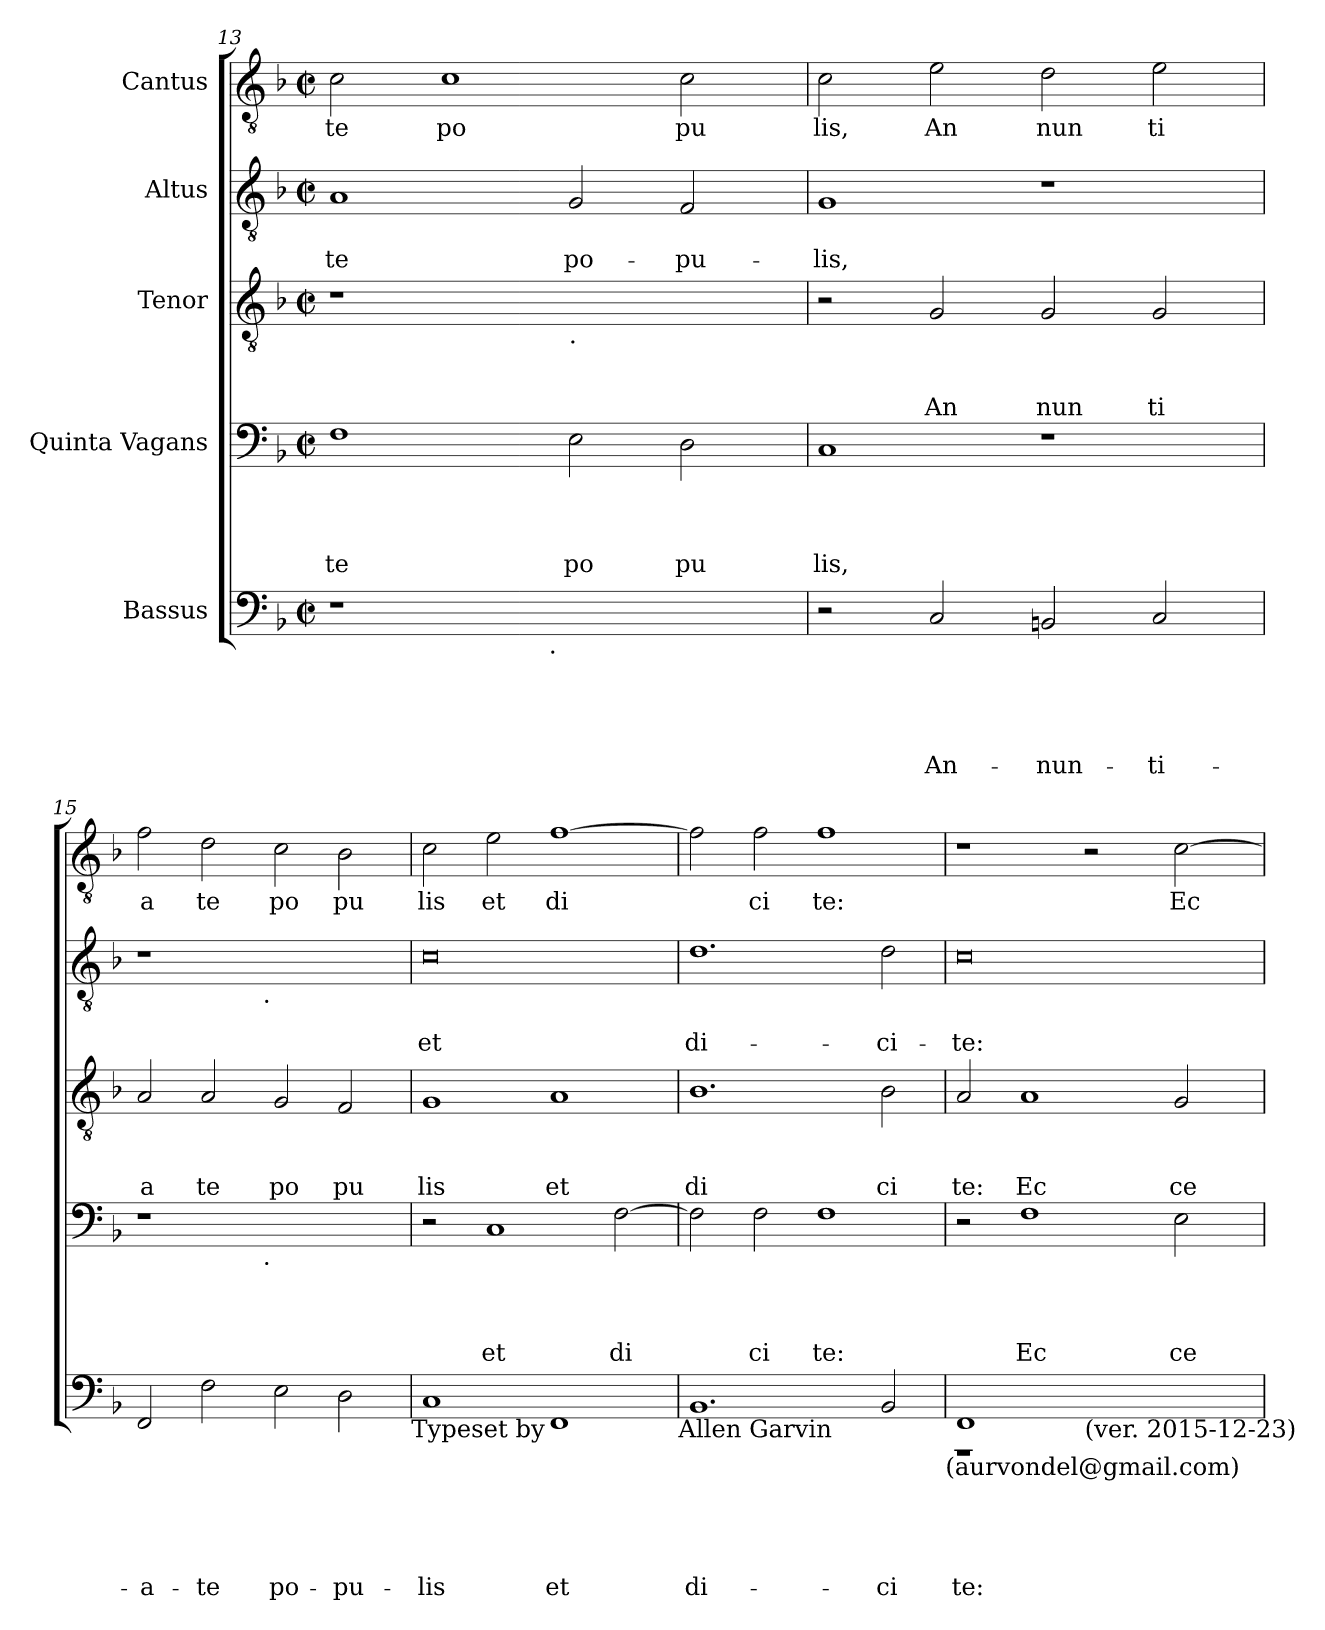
**kern	**text	**text	**text	**text	**text	**kern	**text	**text	**text	**text	**kern	**text	**text	**text	**kern	**text	**text	**kern	**text
*part5	*part5	*part5	*part5	*part5	*part5	*part4	*part4	*part4	*part4	*part4	*part3	*part3	*part3	*part3	*part2	*part2	*part2	*part1	*part1
*staff5	*staff5	*staff5	*staff5	*staff5	*staff5	*staff4	*staff4	*staff4	*staff4	*staff4	*staff3	*staff3	*staff3	*staff3	*staff2	*staff2	*staff2	*staff1	*staff1
*I"Bassus	*	*	*	*	*	*I"Quinta Vagans	*	*	*	*	*I"Tenor	*	*	*	*I"Altus	*	*	*I"Cantus	*
*clefF4	*	*	*	*	*	*clefF4	*	*	*	*	*clefGv2	*	*	*	*clefGv2	*	*	*clefGv2	*
*k[b-]	*	*	*	*	*	*k[b-]	*	*	*	*	*k[b-]	*	*	*	*k[b-]	*	*	*k[b-]	*
*F:	*	*	*	*	*	*F:	*	*	*	*	*F:	*	*	*	*F:	*	*	*F:	*
*M2/2	*	*	*	*	*	*M2/2	*	*	*	*	*M2/2	*	*	*	*M2/2	*	*	*M2/2	*
*met(c|)	*	*	*	*	*	*met(c|)	*	*	*	*	*met(c|)	*	*	*	*met(c|)	*	*	*met(c|)	*
=13	=13	=13	=13	=13	=13	=13	=13	=13	=13	=13	=13	=13	=13	=13	=13	=13	=13	=13	=13
!	!	!	!	!	!	!	!	!	!	!LO:LY:b	!	!	!	!	!	!	!LO:LY:b	!	!LO:LY:b
*^	*	*	*	*	*	*	*	*	*	*	*	*	*	*	*	*	*	*	*
1r	2ryy	.	.	.	.	.	1F	.	.	.	te	1r	.	.	.	1A	.	-te	2c\	te
!	!	!	!	!	!	!	!	!	!	!	!	!	!	!	!	!	!	!	!	!LO:LY:b
.	4...ryy	.	.	.	.	.	.	.	.	.	.	.	.	.	.	.	.	.	1c	po
!	!LO:TX:b:t=.	!	!	!	!	!	!	!	!	!	!	!	!	!	!	!	!	!	!	!
.	1ryy	.	.	.	.	.	.	.	.	.	.	.	.	.	.	.	.	.	.	.
!	!	!	!	!	!	!	!	!	!	!	!	!LO:TX:b:t=.	!	!	!	!	!	!	!	!
!	!	!	!	!	!	!	!	!	!	!	!LO:LY:b	!	!	!	!	!	!	!LO:LY:b	!	!
1ryy	.	.	.	.	.	.	2E\	.	.	.	po	1ryy	.	.	.	2G/	.	po-	.	.
!	!	!	!	!	!	!	!	!	!	!	!LO:LY:b	!	!	!	!	!	!	!LO:LY:b	!	!LO:LY:b
.	.	.	.	.	.	.	2D\	.	.	.	pu	.	.	.	.	2F/	.	-pu-	2c\	pu
.	32ryy	.	.	.	.	.	.	.	.	.	.	.	.	.	.	.	.	.	.	.
!!LO:LB:g=z
=14	=14	=14	=14	=14	=14	=14	=14	=14	=14	=14	=14	=14	=14	=14	=14	=14	=14	=14	=14	=14
!	!	!	!	!	!	!	!	!	!	!	!LO:LY:b	!	!	!	!	!	!	!LO:LY:b	!	!LO:LY:b
*v	*v	*	*	*	*	*	*	*	*	*	*	*	*	*	*	*	*	*	*	*
2r	.	.	.	.	.	1C	.	.	.	lis,	2r	.	.	.	1G	.	-lis,	2c\	lis,
!	!	!	!	!	!LO:LY:b	!	!	!	!	!	!	!	!	!LO:LY:b	!	!	!	!	!LO:LY:b
2C/	.	.	.	.	An-	.	.	.	.	.	2G/	.	.	An	.	.	.	2e\	An
!	!	!	!	!	!LO:LY:b	!	!	!	!	!	!	!	!	!LO:LY:b	!	!	!	!	!LO:LY:b
2BBn/	.	.	.	.	-nun-	1r	.	.	.	.	2G/	.	.	nun	1r	.	.	2d\	nun
!	!	!	!	!	!LO:LY:b	!	!	!	!	!	!	!	!	!LO:LY:b	!	!	!	!	!LO:LY:b
2C/	.	.	.	.	-ti-	.	.	.	.	.	2G/	.	.	ti	.	.	.	2e\	ti
=15	=15	=15	=15	=15	=15	=15	=15	=15	=15	=15	=15	=15	=15	=15	=15	=15	=15	=15	=15
!	!	!	!	!	!LO:LY:b	!	!	!	!	!	!	!	!	!LO:LY:b	!	!	!	!	!LO:LY:b
*	*	*	*	*	*	*^	*	*	*	*	*	*	*	*	*^	*	*	*	*
2FF/	.	.	.	.	-a-	1r	2ryy	.	.	.	.	2A/	.	.	a	1r	2ryy	.	.	2f\	a
!	!	!	!	!	!LO:LY:b	!	!	!	!	!	!	!	!	!	!LO:LY:b	!	!	!	!	!	!LO:LY:b
2F\	.	.	.	.	-te	.	4...ryy	.	.	.	.	2A/	.	.	te	.	4...ryy	.	.	2d\	te
!	!	!	!	!	!	!	!	!	!	!	!	!	!	!	!	!	!LO:TX:b:t=.	!	!	!	!
!	!	!	!	!	!	!	!LO:TX:b:t=.	!	!	!	!	!	!	!	!	!	!	!	!	!	!
.	.	.	.	.	.	.	1ryy	.	.	.	.	.	.	.	.	.	1ryy	.	.	.	.
!	!	!	!	!	!LO:LY:b	!	!	!	!	!	!	!	!	!	!LO:LY:b	!	!	!	!	!	!LO:LY:b
2E\	.	.	.	.	po-	1ryy	.	.	.	.	.	2G/	.	.	po	1ryy	.	.	.	2c\	po
!	!	!	!	!	!LO:LY:b	!	!	!	!	!	!	!	!	!	!LO:LY:b	!	!	!	!	!	!LO:LY:b
2D\	.	.	.	.	-pu-	.	.	.	.	.	.	2F/	.	.	pu	.	.	.	.	2B-\	pu
.	.	.	.	.	.	.	32ryy	.	.	.	.	.	.	.	.	.	32ryy	.	.	.	.
!LO:TX:b:t=Typeset by	!	!	!	!	!	!	!	!	!	!	!	!	!	!	!	!	!	!	!	!	!
=16	=16	=16	=16	=16	=16	=16	=16	=16	=16	=16	=16	=16	=16	=16	=16	=16	=16	=16	=16	=16	=16
!	!	!	!	!	!LO:LY:b	!	!	!	!	!	!	!	!	!	!LO:LY:b	!	!	!	!LO:LY:b	!	!LO:LY:b
*	*	*	*	*	*	*v	*v	*	*	*	*	*	*	*	*	*v	*v	*	*	*	*
1C	.	.	.	.	-lis	2r	.	.	.	.	1G	.	.	lis	0c	.	et	2c\	lis
!	!	!	!	!	!	!	!	!	!	!LO:LY:b	!	!	!	!	!	!	!	!	!LO:LY:b
.	.	.	.	.	.	1C	.	.	.	et	.	.	.	.	.	.	.	2e\	et
!	!	!	!	!	!LO:LY:b	!	!	!	!	!	!	!	!	!LO:LY:b	!	!	!	!	!LO:LY:b
1FF	.	.	.	.	et	.	.	.	.	.	1A	.	.	et	.	.	.	[>1f	di
!	!	!	!	!	!	!	!	!	!	!LO:LY:b	!	!	!	!	!	!	!	!	!
.	.	.	.	.	.	[>2F\	.	.	.	di	.	.	.	.	.	.	.	.	.
!LO:TX:b:t=Allen Garvin	!	!	!	!	!	!	!	!	!	!	!	!	!	!	!	!	!	!	!
=17	=17	=17	=17	=17	=17	=17	=17	=17	=17	=17	=17	=17	=17	=17	=17	=17	=17	=17	=17
!	!	!	!	!	!LO:LY:b	!	!	!	!	!	!	!	!	!LO:LY:b	!	!	!LO:LY:b	!	!
1.BB-	.	.	.	.	di-	2F\]	.	.	.	.	1.B-	.	.	di	1.d	.	di-	2f\]	.
!	!	!	!	!	!	!	!	!	!	!LO:LY:b	!	!	!	!	!	!	!	!	!LO:LY:b
.	.	.	.	.	.	2F\	.	.	.	ci	.	.	.	.	.	.	.	2f\	ci
!	!	!	!	!	!	!	!	!	!	!LO:LY:b	!	!	!	!	!	!	!	!	!LO:LY:b
.	.	.	.	.	.	1F	.	.	.	te:	.	.	.	.	.	.	.	1f	te:
!	!	!	!	!	!LO:LY:b	!	!	!	!	!	!	!	!	!LO:LY:b	!	!	!LO:LY:b	!	!
2BB-/	.	.	.	.	-ci-	.	.	.	.	.	2B-\	.	.	ci	2d\	.	-ci-	.	.
!LO:TX:b:t=(aurvondel@gmail.com)	!	!	!	!	!	!	!	!	!	!	!	!	!	!	!	!	!	!	!
=18	=18	=18	=18	=18	=18	=18	=18	=18	=18	=18	=18	=18	=18	=18	=18	=18	=18	=18	=18
*^	*	*	*	*	*	*	*	*	*	*	*	*	*	*	*	*	*	*	*
!	!	!	!	!	!	!LO:LY:b	!	!	!	!	!	!	!	!	!LO:LY:b	!	!	!LO:LY:b	!	!
*	*^	*	*	*	*	*	*	*	*	*	*	*	*	*	*	*	*	*	*	*
1ryy	1FF	1r	.	.	.	.	-te:	2r	.	.	.	.	2A/	.	.	te:	0c	.	-te:	1r	.
!	!	!	!	!	!	!	!	!	!	!	!	!LO:LY:b	!	!	!	!LO:LY:b	!	!	!	!	!
.	.	.	.	.	.	.	.	1F	.	.	.	Ec	1A	.	.	Ec	.	.	.	.	.
!LO:TX:b:t=(ver. 2015-12-23)	!	!	!	!	!	!	!	!	!	!	!	!	!	!	!	!	!	!	!	!	!
1ryy	1ryy	1ryy	.	.	.	.	.	.	.	.	.	.	.	.	.	.	.	.	.	2r	.
!	!	!	!	!	!	!	!	!	!	!	!	!LO:LY:b	!	!	!	!LO:LY:b	!	!	!	!	!LO:LY:b
.	.	.	.	.	.	.	.	2E\	.	.	.	ce	2G/	.	.	ce	.	.	.	[>2c\	Ec
*v	*v	*v	*	*	*	*	*	*	*	*	*	*	*	*	*	*	*	*	*	*	*
=	=	=	=	=	=	=	=	=	=	=	=	=	=	=	=	=	=	=	=
*-	*-	*-	*-	*-	*-	*-	*-	*-	*-	*-	*-	*-	*-	*-	*-	*-	*-	*-	*-
